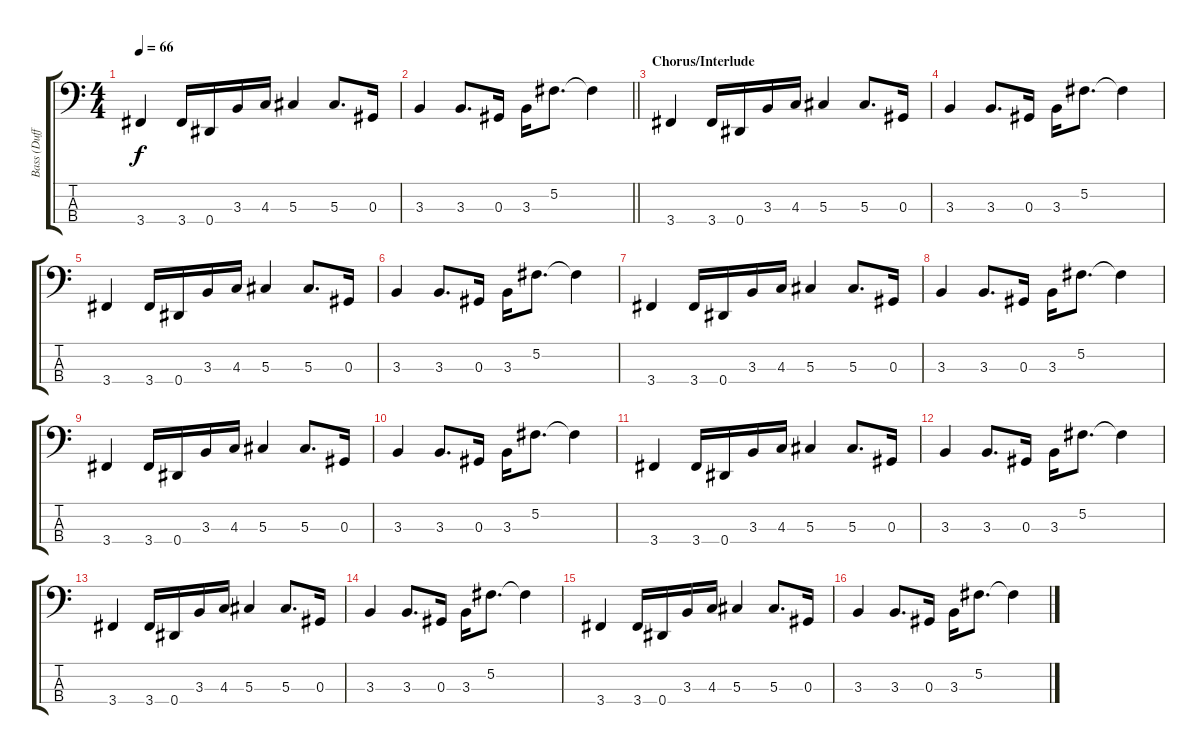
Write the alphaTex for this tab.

\track ("Bass (Duff)" "Bass (Duff") {instrument electricbasspick}
\staff {score tabs}
\tuning (Gb2 Db2 Ab1 Eb1) {hide}
\ts (4 4)
\tempo 66
\clef f4
\ks c
3.4.4{dy f} 3.4.16 0.4.16 3.3.16 4.3.16 5.3.4 5.3.8{d} 0.3.16 |
\barLineRight lightlight
3.3.4 3.3.8{d} 0.3.16 3.3.16 5.2.8{d} 5.2{t}.4 |
\section ("" "Chorus/Interlude")
3.4.4 3.4.16 0.4.16 3.3.16 4.3.16 5.3.4 5.3.8{d} 0.3.16 |
3.3.4 3.3.8{d} 0.3.16 3.3.16 5.2.8{d} 5.2{t}.4 |
3.4.4 3.4.16 0.4.16 3.3.16 4.3.16 5.3.4 5.3.8{d} 0.3.16 |
3.3.4 3.3.8{d} 0.3.16 3.3.16 5.2.8{d} 5.2{t}.4 |
3.4.4 3.4.16 0.4.16 3.3.16 4.3.16 5.3.4 5.3.8{d} 0.3.16 |
3.3.4 3.3.8{d} 0.3.16 3.3.16 5.2.8{d} 5.2{t}.4 |
3.4.4 3.4.16 0.4.16 3.3.16 4.3.16 5.3.4 5.3.8{d} 0.3.16 |
3.3.4 3.3.8{d} 0.3.16 3.3.16 5.2.8{d} 5.2{t}.4 |
3.4.4 3.4.16 0.4.16 3.3.16 4.3.16 5.3.4 5.3.8{d} 0.3.16 |
3.3.4 3.3.8{d} 0.3.16 3.3.16 5.2.8{d} 5.2{t}.4 |
3.4.4 3.4.16 0.4.16 3.3.16 4.3.16 5.3.4 5.3.8{d} 0.3.16 |
3.3.4 3.3.8{d} 0.3.16 3.3.16 5.2.8{d} 5.2{t}.4 |
3.4.4 3.4.16 0.4.16 3.3.16 4.3.16 5.3.4 5.3.8{d} 0.3.16 |
3.3.4 3.3.8{d} 0.3.16 3.3.16 5.2.8{d} 5.2{t}.4
